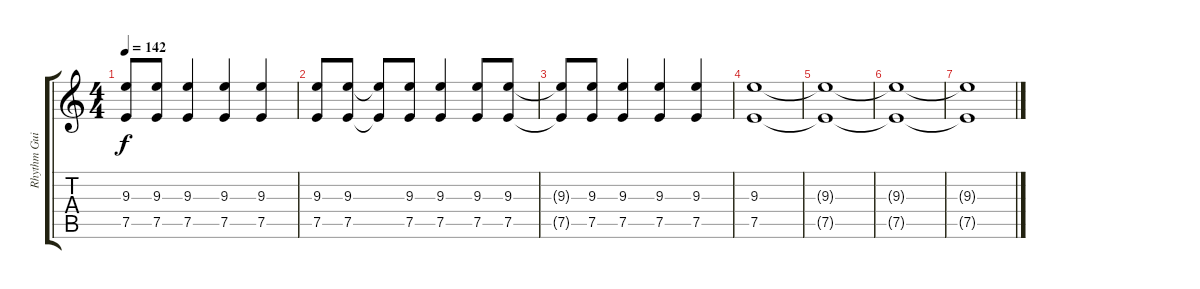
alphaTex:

\track ("Rhythm Guitar 2" "Rhythm Gui") {instrument overdrivenguitar}
\staff {score tabs}
\tuning (E4 B3 G3 D3 A2 E2) {hide}
\ts (4 4)
\tempo 142
\clef g2
\ks c
(9.3{t} 7.5{t}).8{dy f} (9.3 7.5).8 (9.3 7.5).4 (9.3 7.5).4 (9.3 7.5).4 |
(9.3 7.5).8 (9.3 7.5).8 (9.3{t} 7.5{t}).8 (9.3 7.5).8 (9.3 7.5).4 (9.3 7.5).8 (9.3 7.5).8 |
(9.3{t} 7.5{t}).8 (9.3 7.5).8 (9.3 7.5).4 (9.3 7.5).4 (9.3 7.5).4 |
(9.3 7.5).1 |
(9.3{t} 7.5{t}).1 |
(9.3{t} 7.5{t}).1 |
(9.3{t} 7.5{t}).1
